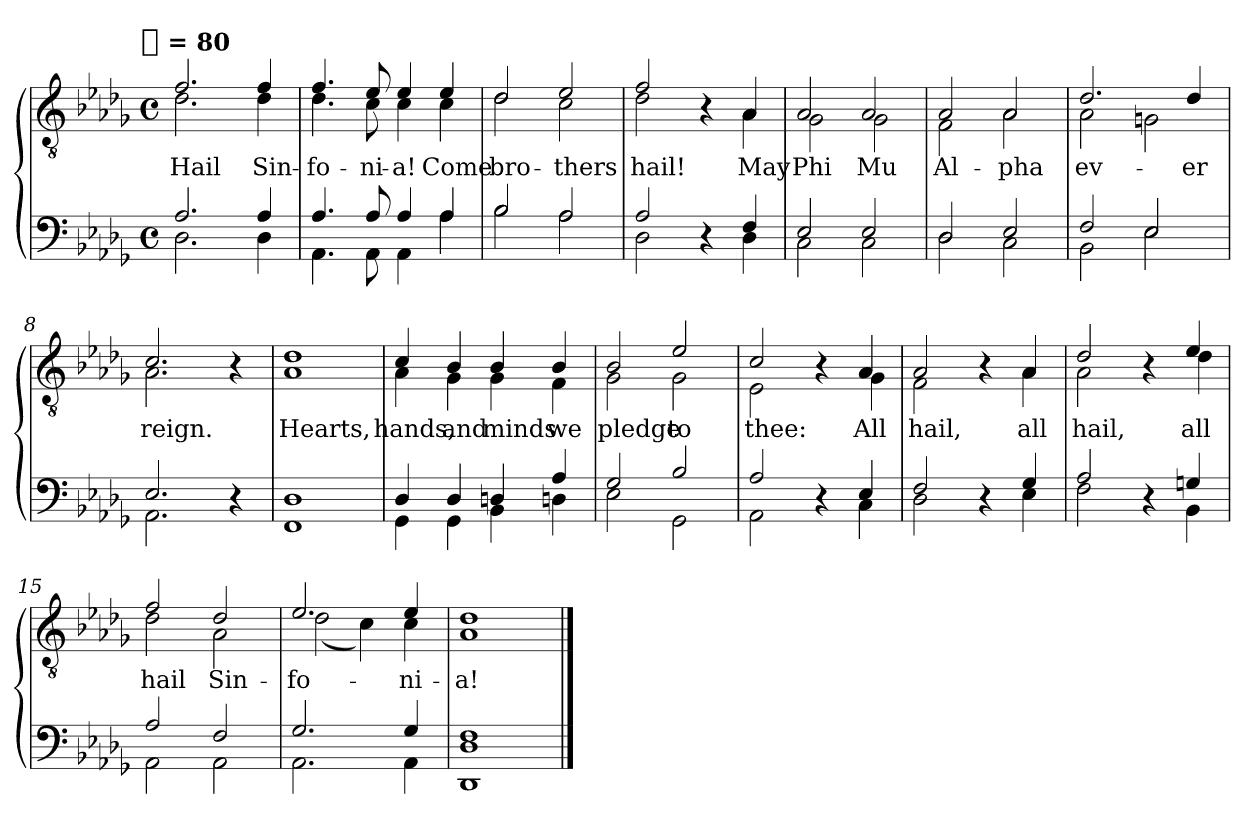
**kern	**kern	**text
*part1	*part1	*part1
*staff2	*staff1	*staff1
*clefF4	*clefGv2	*
*k[b-e-a-d-g-]	*k[b-e-a-d-g-]	*
!!LO:TX:omd:t=[half] = 80
*M4/4	*M4/4	*
*met(c)	*met(c)	*
*MM160	*MM160	*
=1	=1	=1
*^	*^	*
2.A-	2.D-	2.f	2.d-	Hail
4A-	4D-	4f	4d-	Sin-
=2	=2	=2	=2	=2
4.A-	4.AA-	4.f	4.d-	-fo-
8A-	8AA-	8e-	8c	-ni-
4A-	4AA-	4e-	4c	-a!
4A-	4A-	4e-	4c	Come
=3	=3	=3	=3	=3
2B-	2B-	2d-	2d-	bro-
2A-	2A-	2e-	2c	-thers
=4	=4	=4	=4	=4
2A-	2D-	2f	2d-	hail!
4r	4ryy	4r	4ryy	.
4F	4D-	4A-	4A-	May
!!LO:LB:g=z	!!
=5	=5	=5	=5	=5
2E-	2C	2A-	2G-	Phi
2E-	2C	2A-	2G-	Mu
=6	=6	=6	=6	=6
2D-	2D-	2A-	2F	Al-
2E-	2C	2A-	2A-	-pha
=7	=7	=7	=7	=7
2F	2BB-	2.d-	2A-	ev-
2E-	2E-	.	2Gn	.
.	.	4d-	.	-er
=8	=8	=8	=8	=8
2.E-	2.AA-	2.c	2.A-	reign.
4r	4ryy	4r	4ryy	.
=9	=9	=9	=9	=9
1D-	1FF	1d-	1A-	Hearts,
!!LO:LB:g=z	!!
=10	=10	=10	=10	=10
4D-	4GG-	4c	4A-	hands,
4D-	4GG-	4B-	4G-	and
4Dn	4BB-	4B-	4G-	minds
4A-	4Dn	4B-	4F	we
=11	=11	=11	=11	=11
2G-	2E-	2B-	2G-	pledge
2B-	2GG-	2e-	2G-	to
=12	=12	=12	=12	=12
2A-	2AA-	2c	2E-	thee:
4r	4ryy	4r	4ryy	.
4E-	4C	4A-	4G-	All
!!LO:LB:g=z	!!
=13	=13	=13	=13	=13
2F	2D-	2A-	2F	hail,
4r	4ryy	4r	4ryy	.
4G-	4E-	4A-	4A-	all
=14	=14	=14	=14	=14
2A-	2F	2d-	2A-	hail,
4r	4ryy	4r	4ryy	.
4Gn	4BB-	4e-	4d-	all
=15	=15	=15	=15	=15
2A-	2AA-	2f	2d-	hail
2F	2AA-	2d-	2A-	Sin-
=16	=16	=16	=16	=16
2.G-	2.AA-	2.e-	(2d-	-fo-
.	.	.	4c)	.
4G-	4AA-	4e-	4c	-ni-
=17	=17	=17	=17	=17
1F	1DD- 1D-	1d-	1A-	-a!
*v	*v	*	*	*
*	*v	*v	*
==	==	==
*-	*-	*-
